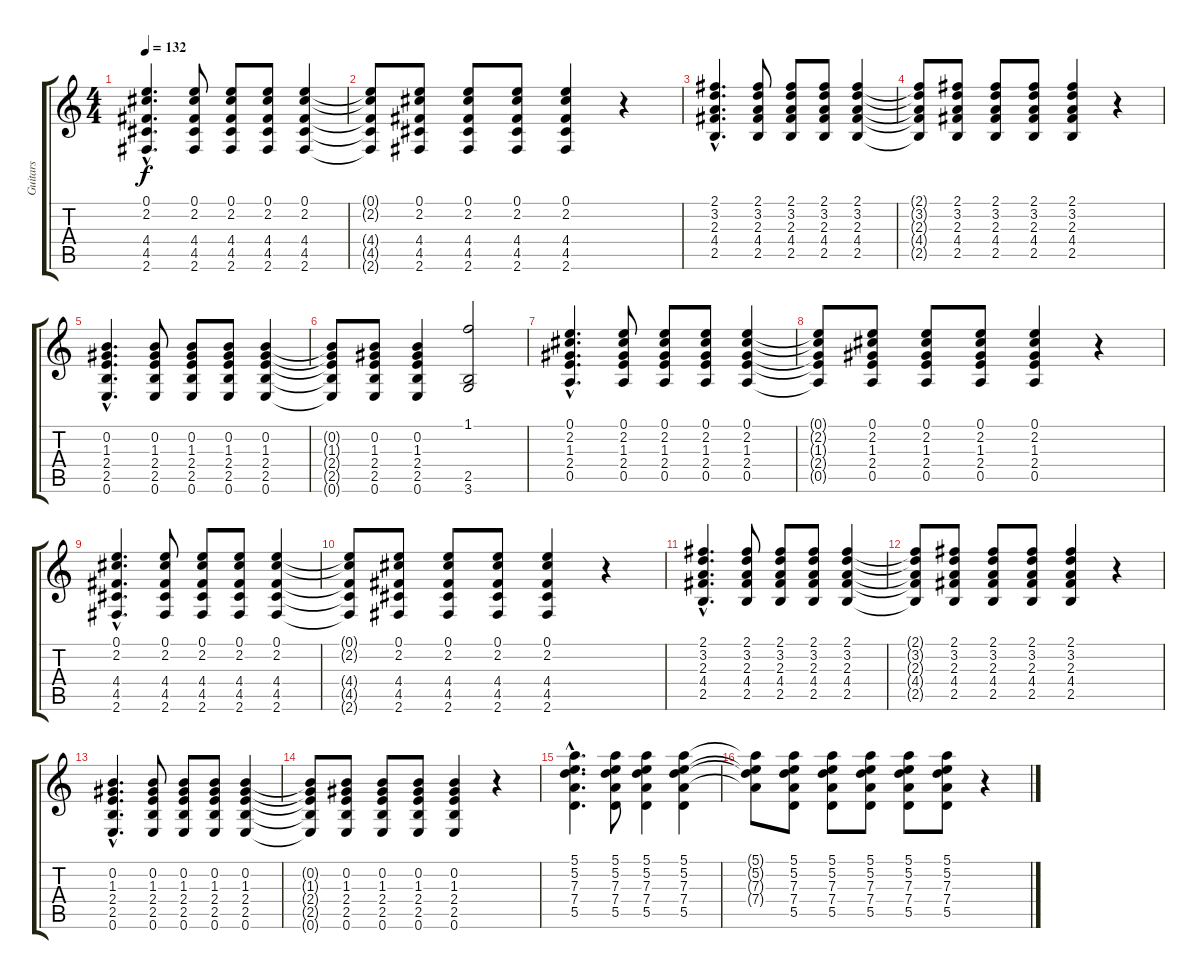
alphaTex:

\track ("Guitars" "Guitars") {instrument acousticguitarsteel}
\staff {score tabs}
\tuning (E4 B3 G3 D3 A2 E2) {hide}
\ts (4 4)
\tempo 132
\clef g2
\ks c
(0.1{hac} 2.2{hac} 4.4{hac} 4.5{hac} 2.6{hac}).4{d dy f} (0.1 2.2 4.4 4.5 2.6).8 (0.1 2.2 4.4 4.5 2.6).8 (0.1 2.2 4.4 4.5 2.6).8 (0.1 2.2 4.4 4.5 2.6).4 |
(0.1{t} 2.2{t} 4.4{t} 4.5{t} 2.6{t}).8 (0.1 2.2 4.4 4.5 2.6).8 (0.1 2.2 4.4 4.5 2.6).8 (0.1 2.2 4.4 4.5 2.6).8 (0.1 2.2 4.4 4.5 2.6).4 r.4 |
(2.1{hac} 3.2{hac} 2.3{hac} 4.4{hac} 2.5{hac}).4{d} (2.1 3.2 2.3 4.4 2.5).8 (2.1 3.2 2.3 4.4 2.5).8 (2.1 3.2 2.3 4.4 2.5).8 (2.1 3.2 2.3 4.4 2.5).4 |
(2.1{t} 3.2{t} 2.3{t} 4.4{t} 2.5{t}).8 (2.1 3.2 2.3 4.4 2.5).8 (2.1 3.2 2.3 4.4 2.5).8 (2.1 3.2 2.3 4.4 2.5).8 (2.1 3.2 2.3 4.4 2.5).4 r.4 |
(0.2{hac} 1.3{hac} 2.4{hac} 2.5{hac} 0.6{hac}).4{d} (0.2 1.3 2.4 2.5 0.6).8 (0.2 1.3 2.4 2.5 0.6).8 (0.2 1.3 2.4 2.5 0.6).8 (0.2 1.3 2.4 2.5 0.6).4 |
(0.2{t} 1.3{t} 2.4{t} 2.5{t} 0.6{t}).8 (0.2 1.3 2.4 2.5 0.6).8 (0.2 1.3 2.4 2.5 0.6).4 (1.1 2.5 3.6).2 |
(0.1{hac} 2.2{hac} 1.3{hac} 2.4{hac} 0.5{hac}).4{d} (0.1 2.2 1.3 2.4 0.5).8 (0.1 2.2 1.3 2.4 0.5).8 (0.1 2.2 1.3 2.4 0.5).8 (0.1 2.2 1.3 2.4 0.5).4 |
(0.1{t} 2.2{t} 1.3{t} 2.4{t} 0.5{t}).8 (0.1 2.2 1.3 2.4 0.5).8 (0.1 2.2 1.3 2.4 0.5).8 (0.1 2.2 1.3 2.4 0.5).8 (0.1 2.2 1.3 2.4 0.5).4 r.4 |
(0.1{hac} 2.2{hac} 4.4{hac} 4.5{hac} 2.6{hac}).4{d} (0.1 2.2 4.4 4.5 2.6).8 (0.1 2.2 4.4 4.5 2.6).8 (0.1 2.2 4.4 4.5 2.6).8 (0.1 2.2 4.4 4.5 2.6).4 |
(0.1{t} 2.2{t} 4.4{t} 4.5{t} 2.6{t}).8 (0.1 2.2 4.4 4.5 2.6).8 (0.1 2.2 4.4 4.5 2.6).8 (0.1 2.2 4.4 4.5 2.6).8 (0.1 2.2 4.4 4.5 2.6).4 r.4 |
(2.1{hac} 3.2{hac} 2.3{hac} 4.4{hac} 2.5{hac}).4{d} (2.1 3.2 2.3 4.4 2.5).8 (2.1 3.2 2.3 4.4 2.5).8 (2.1 3.2 2.3 4.4 2.5).8 (2.1 3.2 2.3 4.4 2.5).4 |
(2.1{t} 3.2{t} 2.3{t} 4.4{t} 2.5{t}).8 (2.1 3.2 2.3 4.4 2.5).8 (2.1 3.2 2.3 4.4 2.5).8 (2.1 3.2 2.3 4.4 2.5).8 (2.1 3.2 2.3 4.4 2.5).4 r.4 |
(0.2{hac} 1.3{hac} 2.4{hac} 2.5{hac} 0.6{hac}).4{d} (0.2 1.3 2.4 2.5 0.6).8 (0.2 1.3 2.4 2.5 0.6).8 (0.2 1.3 2.4 2.5 0.6).8 (0.2 1.3 2.4 2.5 0.6).4 |
(0.2{t} 1.3{t} 2.4{t} 2.5{t} 0.6{t}).8 (0.2 1.3 2.4 2.5 0.6).8 (0.2 1.3 2.4 2.5 0.6).8 (0.2 1.3 2.4 2.5 0.6).8 (0.2 1.3 2.4 2.5 0.6).4 r.4 |
(5.1{hac} 5.2{hac} 7.3{hac} 7.4{hac} 5.5{hac}).4{d} (5.1 5.2 7.3 7.4 5.5).8 (5.1 5.2 7.3 7.4 5.5).4 (5.1 5.2 7.3 7.4 5.5).4 |
(5.1{t} 5.2{t} 7.3{t} 7.4{t}).8 (5.1 5.2 7.3 7.4 5.5).8 (5.1 5.2 7.3 7.4 5.5).8 (5.1 5.2 7.3 7.4 5.5).8 (5.1 5.2 7.3 7.4 5.5).8 (5.1 5.2 7.3 7.4 5.5).8 r.4
